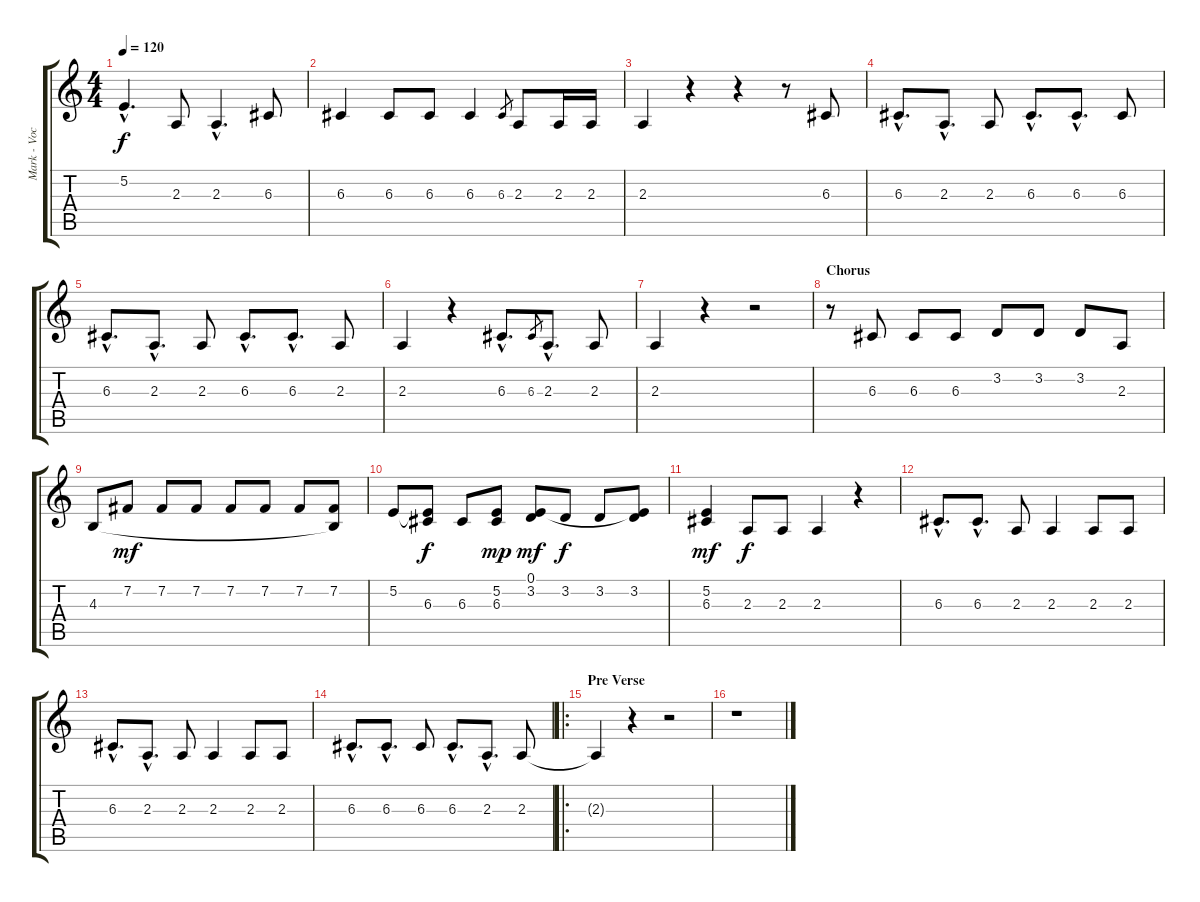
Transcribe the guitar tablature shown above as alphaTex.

\track ("Mark - Vocals" "Mark - Voc") {instrument altosax}
\staff {score tabs}
\tuning (E4 B3 G3 D3 A2 E2) {hide}
\ts (4 4)
\tempo 120
\clef g2
\ks c
5.2{hac}.4{d dy f} 2.3.8 2.3{hac}.4{d} 6.3.8 |
6.3.4 6.3.8 6.3.8 6.3.4 6.3.8{gr} 2.3.8 2.3.16 2.3.16 |
2.3.4 r.4 r.4 r.8 6.3.8 |
6.3{hac}.8{d} 2.3{hac}.8{d} 2.3.8 6.3{hac}.8{d} 6.3{hac}.8{d} 6.3.8 |
6.3{hac}.8{d} 2.3{hac}.8{d} 2.3.8 6.3{hac}.8{d} 6.3{hac}.8{d} 2.3.8 |
2.3.4 r.4 6.3{hac}.8{d} 6.3.8{gr} 2.3{hac}.8{d} 2.3.8 |
2.3.4 r.4 r.2 |
\section ("" "Chorus")
r.8 6.3.8 6.3.8 6.3.8 3.2.8 3.2.8 3.2.8 2.3.8 |
4.3.8 7.2.8{dy mf} 7.2.8 7.2.8 7.2.8 7.2.8 7.2.8 (7.2 4.3{t}).8 |
5.2.8 (5.2{t} 6.3).8{dy f} 6.3.8 (5.2 6.3).8{dy mp} (0.1 3.2).8{dy mf} 3.2.8{dy f} 3.2.8 (0.1{t} 3.2).8 |
(5.2 6.3).4{dy mf} 2.3.8{dy f} 2.3.8 2.3.4 r.4 |
6.3{hac}.8{d} 6.3{hac}.8{d} 2.3.8 2.3.4 2.3.8 2.3.8 |
6.3{hac}.8{d} 2.3{hac}.8{d} 2.3.8 2.3.4 2.3.8 2.3.8 |
6.3{hac}.8{d} 6.3{hac}.8{d} 6.3.8 6.3{hac}.8{d} 2.3{hac}.8{d} 2.3.8 |
\ro
\section ("" "Pre Verse")
2.3{t}.4 r.4 r.2 |
r.1
